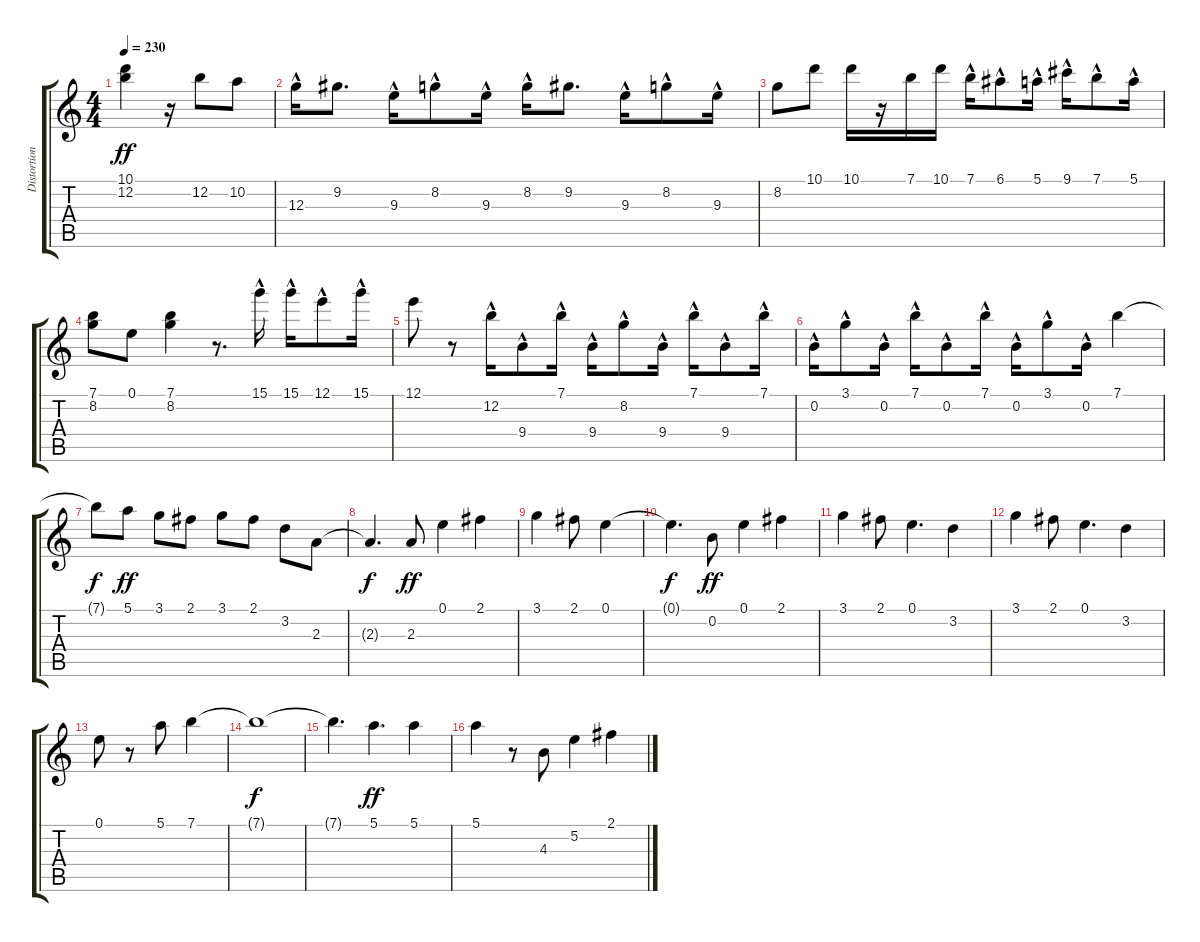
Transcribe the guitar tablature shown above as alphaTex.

\track ("Distortion Guitar 2" "Distortion") {instrument distortionguitar}
\staff {score tabs}
\tuning (E4 B3 G3 D3 A2 E2) {hide}
\ts (4 4)
\tempo 230
\clef g2
\ks c
(10.1 12.2).4{dy ff} r.16 12.2.8 10.2.8 |
12.3{hac}.16 9.2.8{d} 9.3{hac}.16 8.2{hac}.8 9.3{hac}.16 8.2{hac}.16 9.2.8{d} 9.3{hac}.16 8.2{hac}.8 9.3{hac}.16 |
8.2.8 10.1.8 10.1.16 r.16 7.1.16 10.1.16 7.1{hac}.16 6.1{hac}.8 5.1{hac}.16 9.1{hac}.16 7.1{hac}.8 5.1{hac}.16 |
(7.1 8.2).8 0.1.8 (7.1 8.2).4 r.8{d} 15.1{hac}.16 15.1{hac}.16 12.1{hac}.8 15.1{hac}.16 |
12.1.8 r.8 12.2{hac}.16 9.4{hac}.8 7.1{hac}.16 9.4{hac}.16 8.2{hac}.8 9.4{hac}.16 7.1{hac}.16 9.4{hac}.8 7.1{hac}.16 |
0.2{hac}.16 3.1{hac}.8 0.2{hac}.16 7.1{hac}.16 0.2{hac}.8 7.1{hac}.16 0.2{hac}.16 3.1{hac}.8 0.2{hac}.16 7.1.4 |
7.1{t}.8{dy f} 5.1.8{dy ff} 3.1.8 2.1.8 3.1.8 2.1.8 3.2.8 2.3.8 |
2.3{t}.4{d dy f} 2.3.8{dy ff} 0.1.4 2.1.4 |
3.1.4 2.1.8 0.1.4 |
0.1{t}.4{d dy f} 0.2.8{dy ff} 0.1.4 2.1.4 |
3.1.4 2.1.8 0.1.4{d} 3.2.4 |
3.1.4 2.1.8 0.1.4{d} 3.2.4 |
0.1.8 r.8 5.1.8 7.1.4 |
7.1{t}.1{dy f} |
7.1{t}.4{d} 5.1.4{d dy ff} 5.1.4 |
5.1.4 r.8 4.3.8 5.2.4 2.1.4
